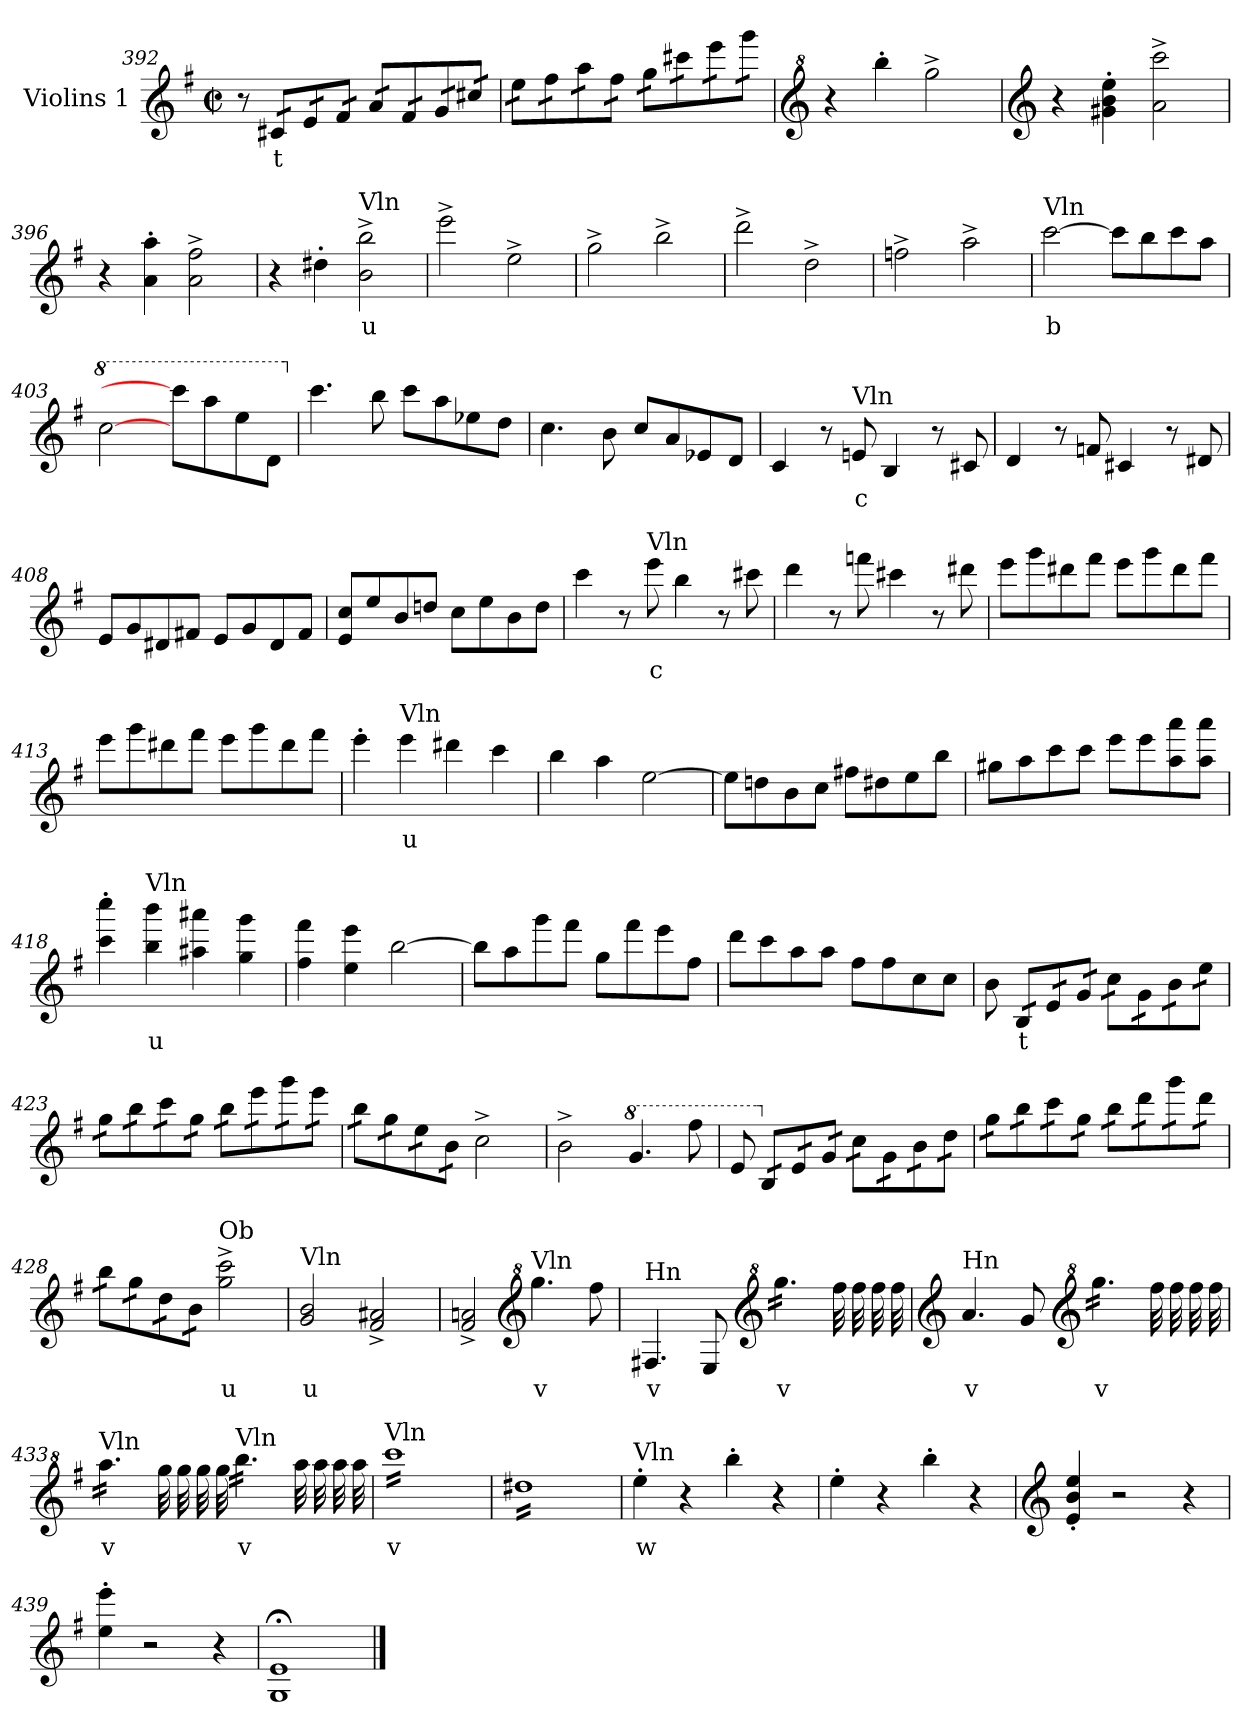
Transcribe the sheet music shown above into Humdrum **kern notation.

**kern	**text
*part1	*part1
*staff1	*staff1
*I"Violins 1	*
*I'Vlns. 1	*
*clefG2	*
*k[f#]	*
*M2/2	*
*met(c|)	*
=392	=392
8r	.
!LO:TX:a:t=Vln	!
!	!LO:LY:b:color=#FF0000
*tremolo	*
16c#XLL	t
16c#X	.
16e	.
16e	.
16f#	.
16f#JJ	.
16aLL	.
16a	.
16f#	.
16f#	.
16g	.
16g	.
16cc#X	.
16cc#XJJ	.
=393	=393
16eeLL	.
16ee	.
16ff#	.
16ff#	.
16aa	.
16aa	.
16ff#	.
16ff#JJ	.
16ggLL	.
16gg	.
16ccc#X	.
16ccc#X	.
16eee	.
16eee	.
16ggg	.
16gggJJ	.
*Xtremolo	*
=394	=394
*clefG^2	*
4r	.
4bbb'	.
2ggg^	.
=395	=395
*clefG2	*
4r	.
4g#X\' 4b\' 4ee\'	.
2a\^ 2ccc\^	.
=396	=396
4r	.
4a\' 4aa\'	.
2a\^ 2ff#\^	.
=397	=397
4r	.
4dd#X'	.
!LO:TX:a:t=Vln	!
!	!LO:LY:b:color=#FF0000
2b\^ 2bb\^	u
=398	=398
2eee^	.
2ee^	.
=399	=399
2gg^	.
2bb^	.
=400	=400
2ddd^	.
2dd^	.
=401	=401
2ffn^	.
2aa^	.
=402	=402
!LO:TX:a:t=Vln	!
!	!LO:LY:b:color=#FF0000
[2ccc	b
8cccL]	.
8bb	.
8ccc	.
8aaJ	.
=403	=403
*8va	*
[2ccc	.
8ccccL]	.
8aaa	.
8eee	.
8ddJ	.
=404	=404
*X8va	*
4.ccc	.
8bb	.
8cccL	.
8aa	.
8ee-X	.
8ddJ	.
=405	=405
4.cc	.
8b	.
8ccL	.
8a	.
8e-X	.
8dJ	.
=406	=406
4c	.
8r	.
!LO:TX:a:t=Vln	!
!	!LO:LY:b:color=#FF0000
8en	c
4B	.
8r	.
8c#X	.
=407	=407
4d	.
8r	.
8fn	.
4c#X	.
8r	.
8d#X	.
=408	=408
8eL	.
8g	.
8d#X	.
8f#XJ	.
8eL	.
8g	.
8d#	.
8f#J	.
=409	=409
8e/ 8cc/L	.
8ee	.
8b	.
8ddnJ	.
8ccL	.
8ee	.
8b	.
8ddJ	.
=410	=410
4ccc	.
8r	.
!LO:TX:a:t=Vln	!
!	!LO:LY:b:color=#FF0000
8eee	c
4bb	.
8r	.
8ccc#X	.
=411	=411
4ddd	.
8r	.
8fffn	.
4ccc#X	.
8r	.
8ddd#X	.
=412	=412
8eeeL	.
8ggg	.
8ddd#X	.
8fff#J	.
8eeeL	.
8ggg	.
8ddd#	.
8fff#J	.
=413	=413
8eeeL	.
8ggg	.
8ddd#X	.
8fff#J	.
8eeeL	.
8ggg	.
8ddd#	.
8fff#J	.
=414	=414
4eee'	.
!LO:TX:a:t=Vln	!
!	!LO:LY:b:color=#FF0000
4eee	u
4ddd#X	.
4ccc	.
=415	=415
4bb	.
4aa	.
[2ee	.
=416	=416
8eeL]	.
8ddn	.
8b	.
8ccJ	.
8ff#XL	.
8dd#X	.
8ee	.
8bbJ	.
=417	=417
8gg#XL	.
8aa	.
8ccc	.
8cccJ	.
8eeeL	.
8eee	.
8aa\ 8aaa\	.
8aa\ 8aaa\J	.
=418	=418
4ccc\' 4cccc\'	.
!LO:TX:a:t=Vln	!
!	!LO:LY:b:color=#FF0000
4bb\ 4bbb\	u
4aa#X\ 4aaa#X\	.
4gg\ 4ggg\	.
=419	=419
4ff#\ 4fff#\	.
4ee\ 4eee\	.
[2bb	.
=420	=420
8bbL]	.
8aa	.
8ggg	.
8fff#J	.
8ggL	.
8fff#	.
8eee	.
8ff#J	.
=421	=421
8dddL	.
8ccc	.
8aa	.
8aaJ	.
8ff#L	.
8ff#	.
8cc	.
8ccJ	.
=422	=422
8b	.
!LO:TX:a:t=Vln	!
!	!LO:LY:b:color=#FF0000
*tremolo	*
16BLL	t
16B	.
16e	.
16e	.
16g	.
16gJJ	.
16ccLL	.
16cc	.
16g	.
16g	.
16b	.
16b	.
16ee	.
16eeJJ	.
=423	=423
16ggLL	.
16gg	.
16bb	.
16bb	.
16ccc	.
16ccc	.
16gg	.
16ggJJ	.
16bbLL	.
16bb	.
16eee	.
16eee	.
16ggg	.
16ggg	.
16eee	.
16eeeJJ	.
=424	=424
16bbLL	.
16bb	.
16gg	.
16gg	.
16ee	.
16ee	.
16b	.
16bJJ	.
*Xtremolo	*
2cc^	.
=425	=425
2b^	.
*8va	*
4.gg	.
8fff#	.
=426	=426
8ee	.
*X8va	*
*tremolo	*
16BLL	.
16B	.
16e	.
16e	.
16g	.
16gJJ	.
16ccLL	.
16cc	.
16g	.
16g	.
16b	.
16b	.
16dd	.
16ddJJ	.
=427	=427
16ggLL	.
16gg	.
16bb	.
16bb	.
16ccc	.
16ccc	.
16gg	.
16ggJJ	.
16bbLL	.
16bb	.
16ddd	.
16ddd	.
16ggg	.
16ggg	.
16ddd	.
16dddJJ	.
=428	=428
16bbLL	.
16bb	.
16gg	.
16gg	.
16dd	.
16dd	.
16b	.
16bJJ	.
*Xtremolo	*
!LO:TX:a:t=Ob	!
!	!LO:LY:b:color=#FF0000
2gg\^ 2ccc\^	u
=429	=429
!LO:TX:a:t=Vln	!
!	!LO:LY:b:color=#FF0000
2g/ 2b/	u
2f#/^ 2a#X/^	.
=430	=430
2f#/^ 2an/^	.
*clefG^2	*
!LO:TX:a:t=Vln	!
!	!LO:LY:b:color=#FF0000
4.ggg	v
8fff#	.
=431	=431
!LO:TX:a:t=Hn	!
!	!LO:LY:b:color=#FF0000
4.f#X	v
8e	.
*clefG^2	*
!LO:TX:a:t=Vln	!
!	!LO:LY:b:color=#FF0000
*tremolo	*
16gggLL	v
16ggg	.
16ggg	.
16ggg	.
16ggg	.
16gggJJ	.
32fff#	.
32fff#	.
32fff#	.
32fff#	.
*Xtremolo	*
=432	=432
*clefG2	*
!LO:TX:a:t=Hn	!
!	!LO:LY:b:color=#FF0000
4.a	v
8g	.
*clefG^2	*
!LO:TX:a:t=Vln	!
!	!LO:LY:b:color=#FF0000
*tremolo	*
16gggLL	v
16ggg	.
16ggg	.
16ggg	.
16ggg	.
16gggJJ	.
32fff#	.
32fff#	.
32fff#	.
32fff#	.
=433	=433
!LO:TX:a:t=Vln	!
!	!LO:LY:b:color=#FF0000
16aaaLL	v
16aaa	.
16aaa	.
16aaa	.
16aaa	.
16aaaJJ	.
32ggg	.
32ggg	.
32ggg	.
32ggg	.
!LO:TX:a:t=Vln	!
!	!LO:LY:b:color=#FF0000
16bbbLL	v
16bbb	.
16bbb	.
16bbb	.
16bbb	.
16bbbJJ	.
32aaa	.
32aaa	.
32aaa	.
32aaa	.
=434	=434
!LO:TX:a:t=Vln	!
!	!LO:LY:b:color=#FF0000
16ccccLL	v
16cccc	.
16cccc	.
16cccc	.
16cccc	.
16cccc	.
16cccc	.
16cccc	.
16cccc	.
16cccc	.
16cccc	.
16cccc	.
16cccc	.
16cccc	.
16cccc	.
16ccccJJ	.
=435	=435
16ddd#XLL	.
16ddd#X	.
16ddd#X	.
16ddd#X	.
16ddd#X	.
16ddd#X	.
16ddd#X	.
16ddd#X	.
16ddd#X	.
16ddd#X	.
16ddd#X	.
16ddd#X	.
16ddd#X	.
16ddd#X	.
16ddd#X	.
16ddd#XJJ	.
*Xtremolo	*
=436	=436
!LO:TX:a:t=Vln	!
!	!LO:LY:b:color=#FF0000
4eee'	w
4r	.
4bbb'	.
4r	.
=437	=437
4eee'	.
4r	.
4bbb'	.
4r	.
=438	=438
*clefG2	*
4e/' 4b/' 4ee/'	.
2r	.
4r	.
=439	=439
4ee\' 4eee\'	.
2r	.
4r	.
=440	=440
1G;< 1e;<	.
==	==
*-	*-
